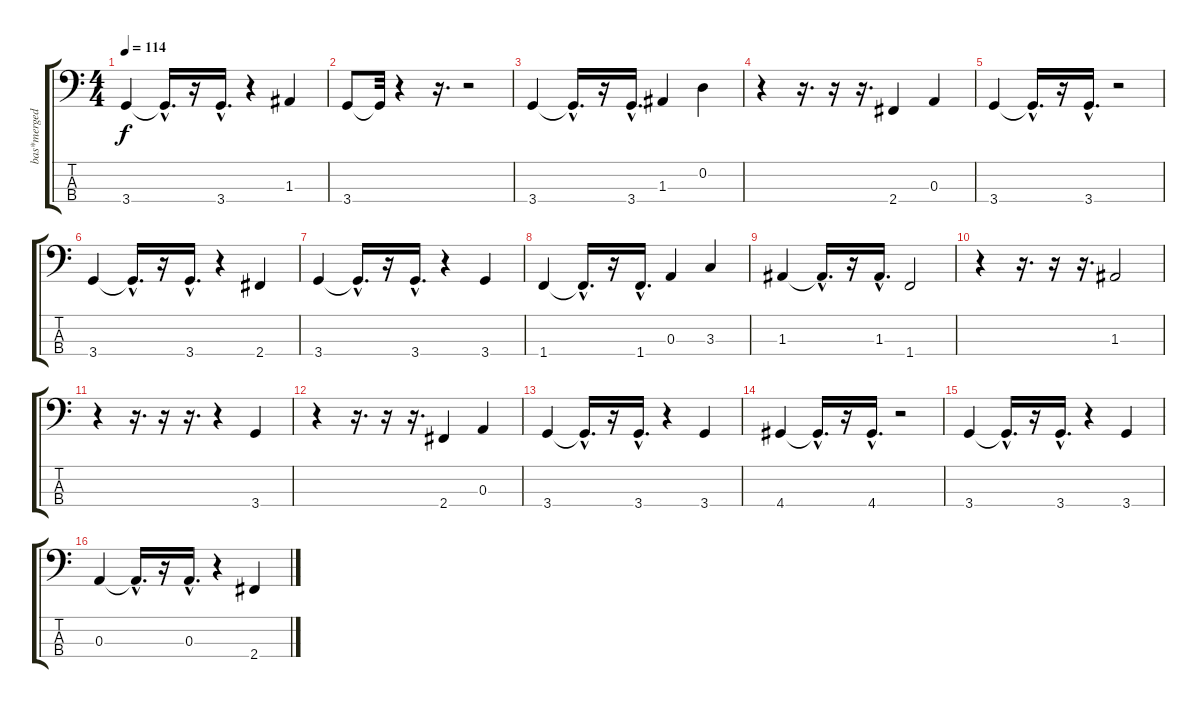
\track ("bas*merged" "bas*merged") {instrument fretlessbass}
\staff {score tabs}
\tuning (G2 D2 A1 E1) {hide}
\ts (4 4)
\tempo 114
\clef f4
\ks c
3.4.4{dy f} 3.4{hac t}.16{d} r.16 3.4{hac}.16{d} r.4 1.3.4 |
3.4.8 3.4{t}.32 r.4 r.16{d} r.2 |
3.4.4 3.4{hac t}.16{d} r.16 3.4{hac}.16{d} 1.3.4 0.2.4 |
r.4 r.16{d} r.16 r.16{d} 2.4.4 0.3.4 |
3.4.4 3.4{hac t}.16{d} r.16 3.4{hac}.16{d} r.2 |
3.4.4 3.4{hac t}.16{d} r.16 3.4{hac}.16{d} r.4 2.4.4 |
3.4.4 3.4{hac t}.16{d} r.16 3.4{hac}.16{d} r.4 3.4.4 |
1.4.4 1.4{hac t}.16{d} r.16 1.4{hac}.16{d} 0.3.4 3.3.4 |
1.3.4 1.3{hac t}.16{d} r.16 1.3{hac}.16{d} 1.4.2 |
r.4 r.16{d} r.16 r.16{d} 1.3.2 |
r.4 r.16{d} r.16 r.16{d} r.4 3.4.4 |
r.4 r.16{d} r.16 r.16{d} 2.4.4 0.3.4 |
3.4.4 3.4{hac t}.16{d} r.16 3.4{hac}.16{d} r.4 3.4.4 |
4.4.4 4.4{hac t}.16{d} r.16 4.4{hac}.16{d} r.2 |
3.4.4 3.4{hac t}.16{d} r.16 3.4{hac}.16{d} r.4 3.4.4 |
0.3.4 0.3{hac t}.16{d} r.16 0.3{hac}.16{d} r.4 2.4.4
